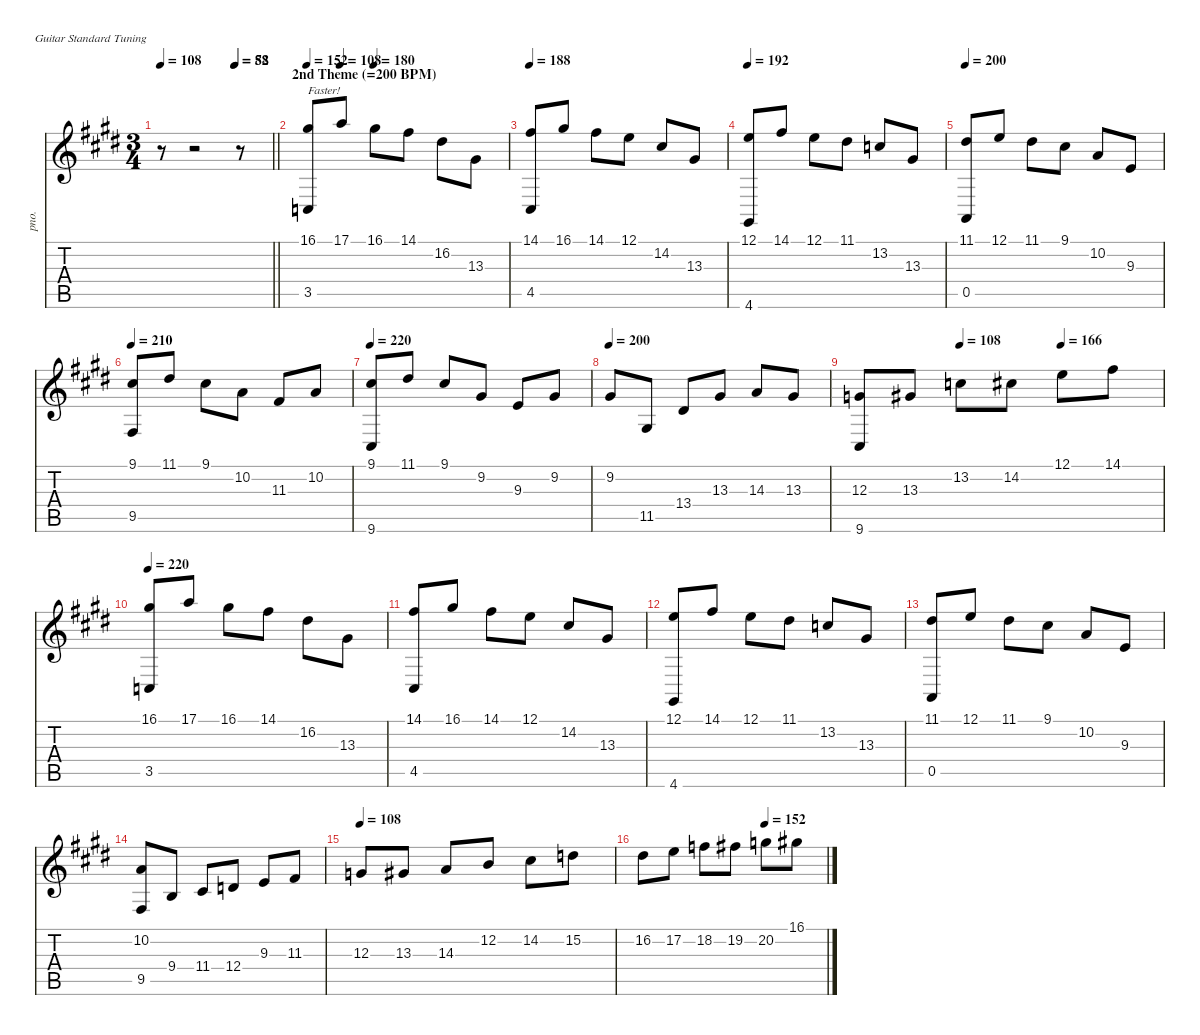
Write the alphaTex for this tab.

\defaultSystemsLayout 4
\hideDynamics
\bracketExtendMode nobrackets
\track ("Piano" "pno.") {instrument acousticgrandpiano}
\staff {score tabs}
\tuning (E4 B3 G3 D3 A2 E2)
\ts (3 4)
\tempo 108
\tempo (88 0.666567)
\tempo (52 0.666667)
\clef g2
\barLineRight lightlight
\ks c#minor
r.8{dy f beam Down} r.2{beam Down} r.8{beam Down} |
\section ("" "2nd Theme (=200 BPM)")
\tempo 152
\tempo (108 0.166667)
\tempo (180 0.333333)
(16.1{acc #} 3.5{acc forcenatural}).8{txt "Faster!" beam Up} 17.1{acc forcenatural}.8{beam Up} 16.1{acc #}.8{beam Down} 14.1{acc #}.8{beam Down} 16.2{acc #}.8{beam Down} 13.3{acc #}.8{beam Down} |
\tempo 188
(14.1{acc #} 4.5{acc #}).8{beam Up} 16.1{acc #}.8{beam Up} 14.1{acc #}.8{beam Down} 12.1{acc forcenatural}.8{beam Down} 14.2{acc #}.8{beam Up} 13.3{acc #}.8{beam Up} |
\tempo 192
(12.1{acc forcenatural} 4.6{acc #}).8{beam Up} 14.1{acc #}.8{beam Up} 12.1{acc forcenatural}.8{beam Down} 11.1{acc #}.8{beam Down} 13.2{acc forcenatural}.8{beam Up} 13.3{acc #}.8{beam Up} |
\tempo 200
(11.1{acc #} 0.5{acc forcenatural}).8{beam Up} 12.1{acc forcenatural}.8{beam Up} 11.1{acc #}.8{beam Down} 9.1{acc #}.8{beam Down} 10.2{acc forcenatural}.8{beam Up} 9.3{acc forcenatural}.8{beam Up} |
\tempo 210
(9.1{acc #} 9.5{acc #}).8{beam Up} 11.1{acc #}.8{beam Up} 9.1{acc #}.8{beam Down} 10.2{acc forcenatural}.8{beam Down} 11.3{acc #}.8{beam Up} 10.2{acc forcenatural}.8{beam Up} |
\tempo 220
(9.1{acc #} 9.6{acc #}).8{beam Up} 11.1{acc #}.8{beam Up} 9.1{acc #}.8{beam Up} 9.2{acc #}.8{beam Up} 9.3{acc forcenatural}.8{beam Up} 9.2{acc #}.8{beam Up} |
\tempo 200
9.2{acc #}.8{beam Up} 11.5{acc #}.8{beam Up} 13.4{acc #}.8{beam Up} 13.3{acc #}.8{beam Up} 14.3{acc forcenatural}.8{beam Up} 13.3{acc #}.8{beam Up} |
\tempo (108 0.333333)
\tempo (166 0.666667)
(12.3{acc forcenatural} 9.6{acc #}).8{beam Up} 13.3{acc #}.8{beam Up} 13.2{acc forcenatural}.8{beam Down} 14.2{acc #}.8{beam Down} 12.1{acc forcenatural}.8{beam Down} 14.1{acc #}.8{beam Down} |
\tempo 220
(16.1{acc #} 3.5{acc forcenatural}).8{beam Up} 17.1{acc forcenatural}.8{beam Up} 16.1{acc #}.8{beam Down} 14.1{acc #}.8{beam Down} 16.2{acc #}.8{beam Down} 13.3{acc #}.8{beam Down} |
(14.1{acc #} 4.5{acc #}).8{beam Up} 16.1{acc #}.8{beam Up} 14.1{acc #}.8{beam Down} 12.1{acc forcenatural}.8{beam Down} 14.2{acc #}.8{beam Up} 13.3{acc #}.8{beam Up} |
(12.1{acc forcenatural} 4.6{acc #}).8{beam Up} 14.1{acc #}.8{beam Up} 12.1{acc forcenatural}.8{beam Down} 11.1{acc #}.8{beam Down} 13.2{acc forcenatural}.8{beam Up} 13.3{acc #}.8{beam Up} |
(11.1{acc #} 0.5{acc forcenatural}).8{beam Up} 12.1{acc forcenatural}.8{beam Up} 11.1{acc #}.8{beam Down} 9.1{acc #}.8{beam Down} 10.2{acc forcenatural}.8{beam Up} 9.3{acc forcenatural}.8{beam Up} |
(10.2{acc forcenatural} 9.5{acc #}).8{beam Up} 9.4{acc forcenatural}.8{beam Up} 11.4{acc #}.8{beam Up} 12.4{acc forcenatural}.8{beam Up} 9.3{acc forcenatural}.8{beam Up} 11.3{acc #}.8{beam Up} |
\tempo 108
12.3{acc forcenatural}.8{beam Up} 13.3{acc #}.8{beam Up} 14.3{acc forcenatural}.8{beam Up} 12.2{acc forcenatural}.8{beam Up} 14.2{acc #}.8{beam Down} 15.2{acc forcenatural}.8{beam Down} |
\tempo (152 0.666667)
16.2{acc #}.8{beam Down} 17.2{acc forcenatural}.8{beam Down} 18.2{acc forcenatural}.8{beam Down} 19.2{acc #}.8{beam Down} 20.2{acc forcenatural}.8{beam Down} 16.1{acc #}.8{beam Down}
